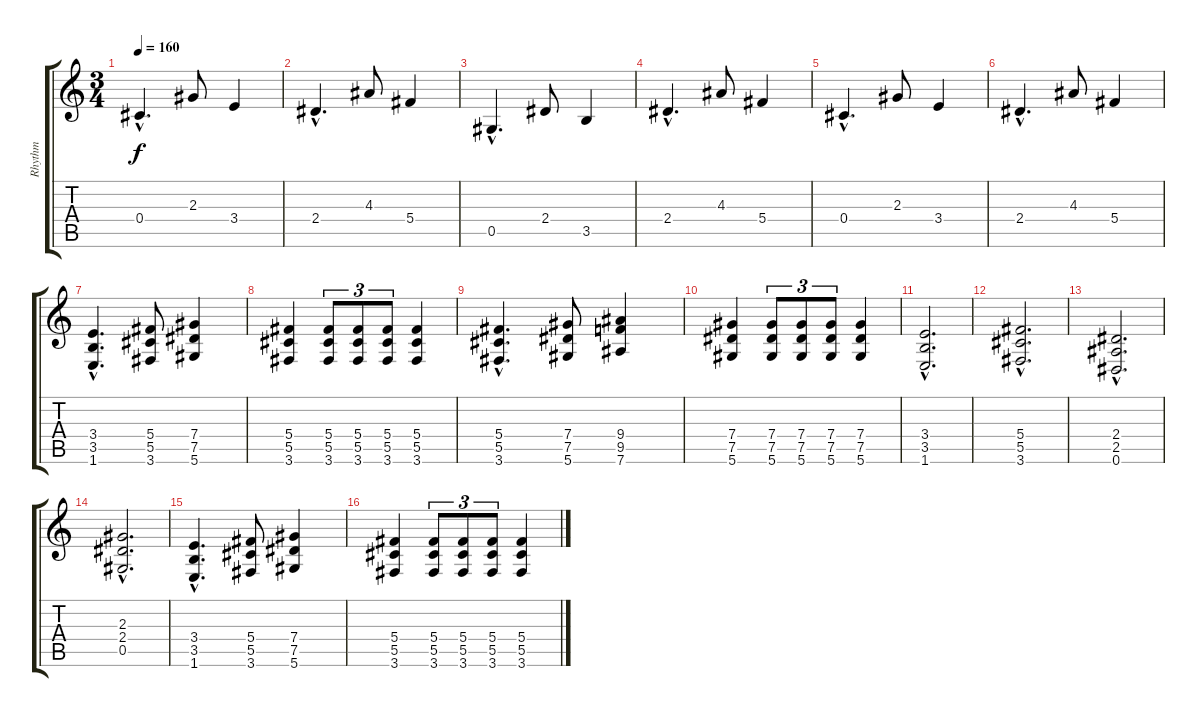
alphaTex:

\track ("Rhythm" "Rhythm") {instrument distortionguitar}
\staff {score tabs}
\tuning (Eb4 Bb3 Gb3 Db3 Ab2 Eb2) {hide}
\ts (3 4)
\tempo 160
\clef g2
\ks c
0.4{hac}.4{d dy f} 2.3.8 3.4.4 |
2.4{hac}.4{d} 4.3.8 5.4.4 |
0.5{hac}.4{d} 2.4.8 3.5.4 |
2.4{hac}.4{d} 4.3.8 5.4.4 |
0.4{hac}.4{d} 2.3.8 3.4.4 |
2.4{hac}.4{d} 4.3.8 5.4.4 |
(3.4{hac} 3.5{hac} 1.6{hac}).4{d} (5.4 5.5 3.6).8 (7.4 7.5 5.6).4 |
(5.4 5.5 3.6).4 (5.4 5.5 3.6).8{tu (3 2)} (5.4 5.5 3.6).8{tu (3 2)} (5.4 5.5 3.6).8{tu (3 2)} (5.4 5.5 3.6).4 |
(5.4{hac} 5.5{hac} 3.6{hac}).4{d} (7.4 7.5 5.6).8 (9.4 9.5 7.6).4 |
(7.4 7.5 5.6).4 (7.4 7.5 5.6).8{tu (3 2)} (7.4 7.5 5.6).8{tu (3 2)} (7.4 7.5 5.6).8{tu (3 2)} (7.4 7.5 5.6).4 |
(3.4{hac} 3.5{hac} 1.6{hac}).2{d} |
(5.4{hac} 5.5{hac} 3.6{hac}).2{d} |
(2.4{hac} 2.5{hac} 0.6{hac}).2{d} |
(2.3{hac} 2.4{hac} 0.5{hac}).2{d} |
(3.4{hac} 3.5{hac} 1.6{hac}).4{d} (5.4 5.5 3.6).8 (7.4 7.5 5.6).4 |
(5.4 5.5 3.6).4 (5.4 5.5 3.6).8{tu (3 2)} (5.4 5.5 3.6).8{tu (3 2)} (5.4 5.5 3.6).8{tu (3 2)} (5.4 5.5 3.6).4
